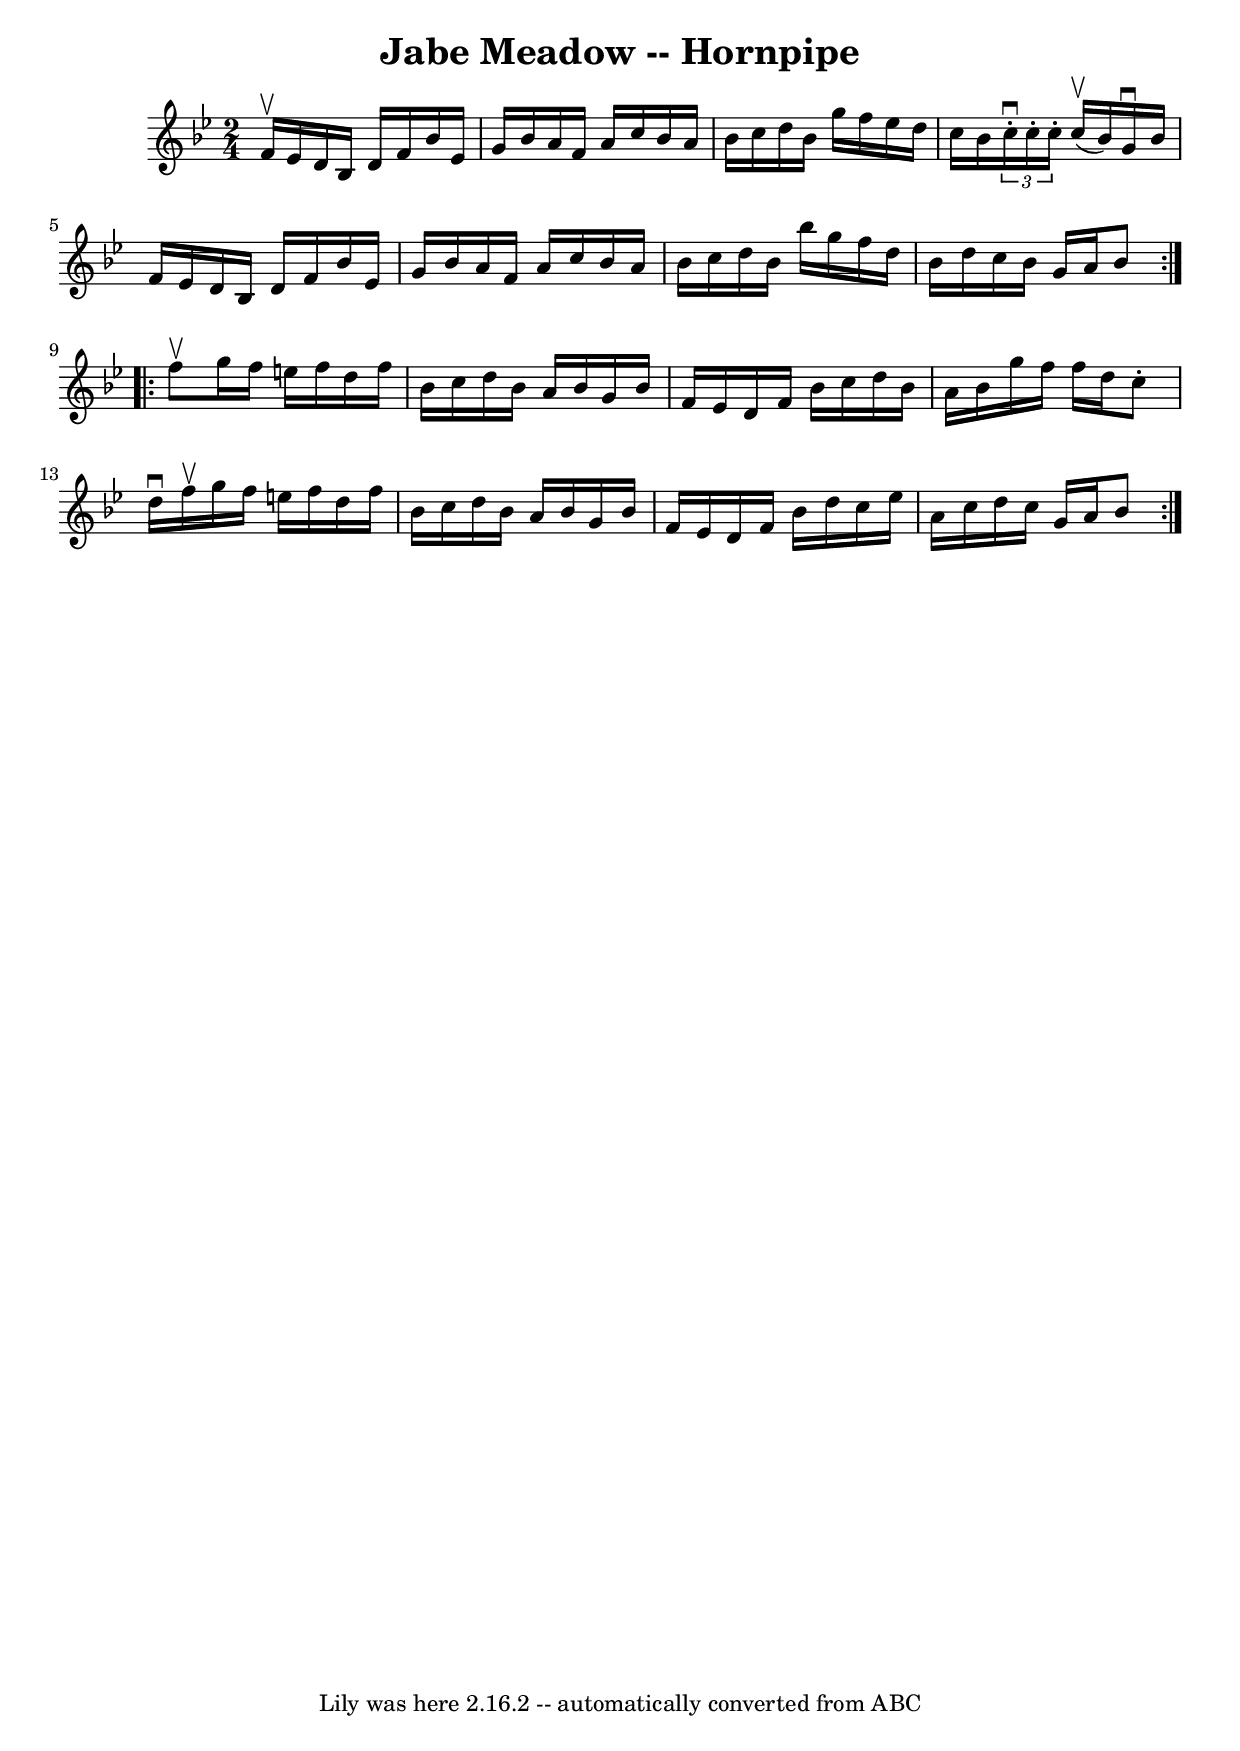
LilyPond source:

\version "2.16.2"
\include "Mammoth.ily"
\header {
  %% book = "Cole's 1000 Fiddle Tunes"
  crossRefNumber = "1"
  footnotes = ""
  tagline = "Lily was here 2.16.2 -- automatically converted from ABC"
  title = "Jabe Meadow -- Hornpipe"

}
voicedefault =  {



  \repeat volta 2 {

    \time 2/4 
    \key bes \major f'16^\upbow ees'16  |
    d'16 bes16    
    d'16 f'16 bes'16 ees'16 g'16 bes'16  |
    a'16 f'16    
    a'16 c''16 bes'16 a'16 bes'16 c''16  |
    d''16 bes'16  
    g''16 f''16 ees''16 d''16 c''16 bes'16  |
    \times 2/3 {  
      c''16^\downbow-. c''16-. c''16-. 
    } c''16 (^\upbow bes'16)   
    g'16^\downbow bes'16 f'16 ees'16  |
    d'16 bes16 d'16   
    f'16 bes'16 ees'16 g'16 bes'16  |
    a'16 f'16 a'16    
    c''16 bes'16 a'16 bes'16 c''16  |
    d''16 bes'16    
    bes''16 g''16 f''16 d''16 bes'16 d''16  |
    c''16    
    bes'16 g'16 a'16 bes'8  
  }     
  \repeat volta 2 {
    f''8^\upbow 
    |
    g''16 f''16 e''16 f''16 d''16 f''16 bes'16    
    c''16  |
    d''16 bes'16 a'16 bes'16 g'16 bes'16 f'16   
    ees'16  |
    d'16 f'16 bes'16 c''16 d''16 bes'16 a'16  
    bes'16  |
    g''16 f''16 f''16 d''16 c''8-. d''16^\downbow f''16^\upbow |
    g''16 f''16 e''16 f''16    
    d''16 f''16 bes'16 c''16  |
    d''16 bes'16 a'16 bes'16 
    g'16 bes'16 f'16 ees'16  |
    d'16 f'16 bes'16 d''16 
    c''16 ees''16 a'16 c''16  |
    d''16 c''16 g'16 a'16 
    bes'8  
  }   

}

\score{
  <<

    \context Staff="default"
    {
      \voicedefault 
      
    }

  >>
  \layout {
    
  }
  \midi {
  }

}
